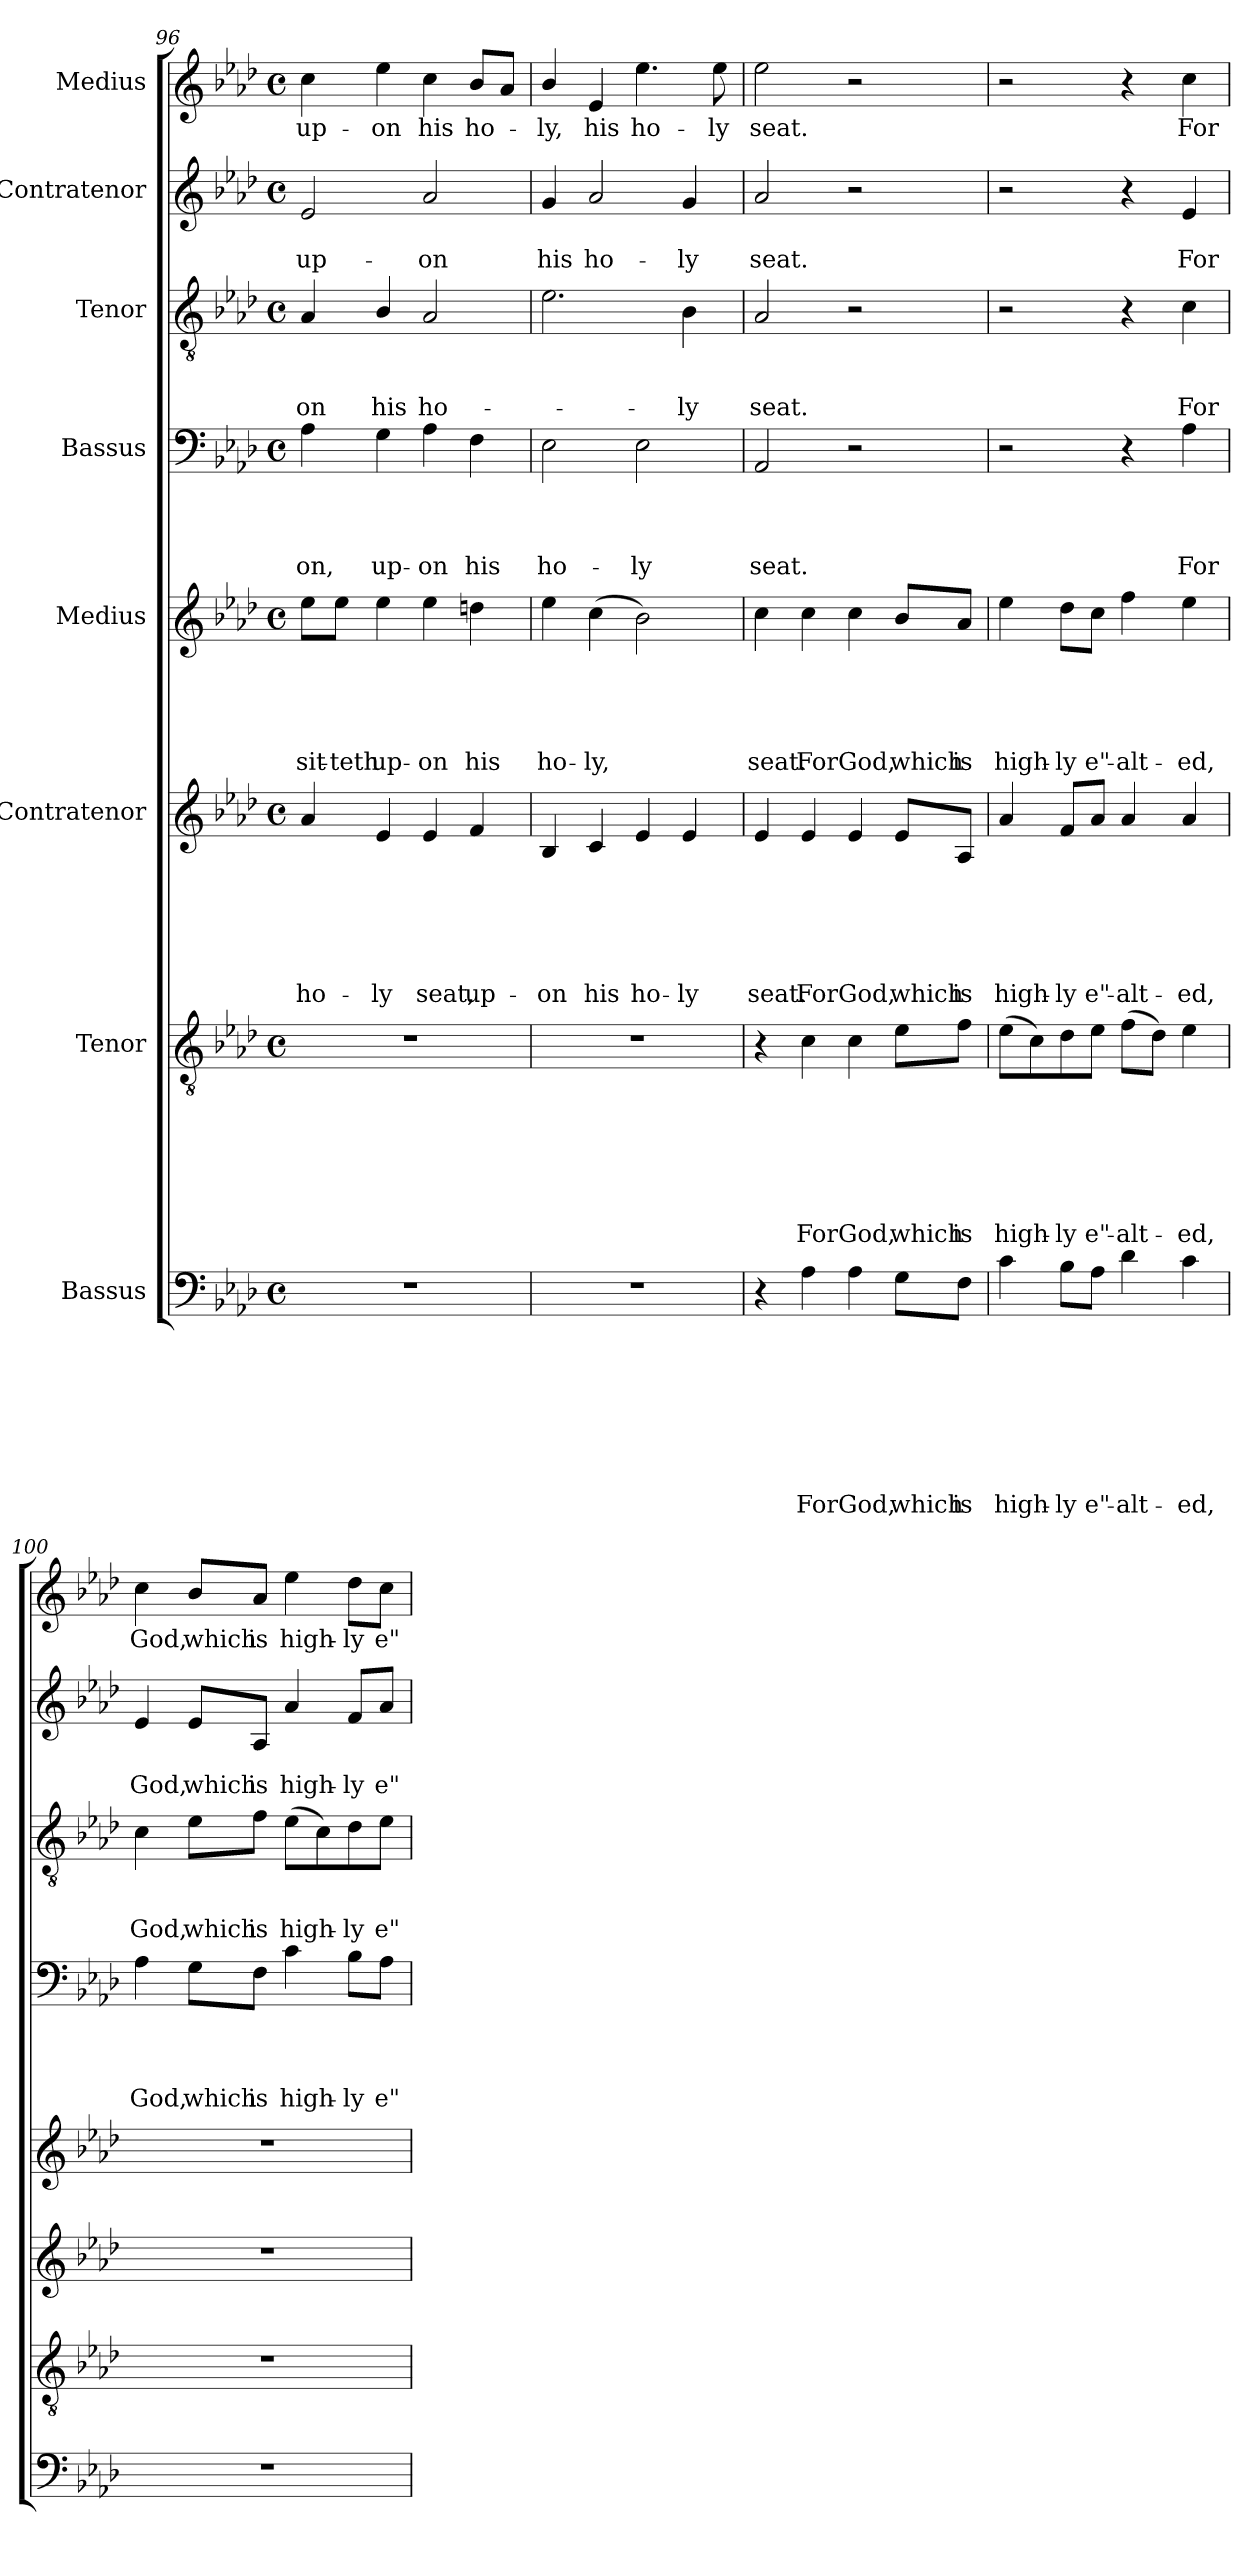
**kern	**text	**text	**text	**text	**text	**text	**text	**text	**kern	**text	**text	**text	**text	**text	**text	**text	**kern	**text	**text	**text	**text	**text	**text	**kern	**text	**text	**text	**text	**text	**kern	**text	**text	**text	**text	**kern	**text	**text	**text	**kern	**text	**text	**kern	**text
*part8	*part8	*part8	*part8	*part8	*part8	*part8	*part8	*part8	*part7	*part7	*part7	*part7	*part7	*part7	*part7	*part7	*part6	*part6	*part6	*part6	*part6	*part6	*part6	*part5	*part5	*part5	*part5	*part5	*part5	*part4	*part4	*part4	*part4	*part4	*part3	*part3	*part3	*part3	*part2	*part2	*part2	*part1	*part1
*staff8	*staff8	*staff8	*staff8	*staff8	*staff8	*staff8	*staff8	*staff8	*staff7	*staff7	*staff7	*staff7	*staff7	*staff7	*staff7	*staff7	*staff6	*staff6	*staff6	*staff6	*staff6	*staff6	*staff6	*staff5	*staff5	*staff5	*staff5	*staff5	*staff5	*staff4	*staff4	*staff4	*staff4	*staff4	*staff3	*staff3	*staff3	*staff3	*staff2	*staff2	*staff2	*staff1	*staff1
*I"Bassus	*	*	*	*	*	*	*	*	*I"Tenor	*	*	*	*	*	*	*	*I"Contratenor	*	*	*	*	*	*	*I"Medius	*	*	*	*	*	*I"Bassus	*	*	*	*	*I"Tenor	*	*	*	*I"Contratenor	*	*	*I"Medius	*
*clefF4	*	*	*	*	*	*	*	*	*clefGv2	*	*	*	*	*	*	*	*clefG2	*	*	*	*	*	*	*clefG2	*	*	*	*	*	*clefF4	*	*	*	*	*clefGv2	*	*	*	*clefG2	*	*	*clefG2	*
*k[b-e-a-d-]	*	*	*	*	*	*	*	*	*k[b-e-a-d-]	*	*	*	*	*	*	*	*k[b-e-a-d-]	*	*	*	*	*	*	*k[b-e-a-d-]	*	*	*	*	*	*k[b-e-a-d-]	*	*	*	*	*k[b-e-a-d-]	*	*	*	*k[b-e-a-d-]	*	*	*k[b-e-a-d-]	*
*A-:	*	*	*	*	*	*	*	*	*A-:	*	*	*	*	*	*	*	*A-:	*	*	*	*	*	*	*A-:	*	*	*	*	*	*A-:	*	*	*	*	*A-:	*	*	*	*A-:	*	*	*A-:	*
*M4/4	*	*	*	*	*	*	*	*	*M4/4	*	*	*	*	*	*	*	*M4/4	*	*	*	*	*	*	*M4/4	*	*	*	*	*	*M4/4	*	*	*	*	*M4/4	*	*	*	*M4/4	*	*	*M4/4	*
*met(c)	*	*	*	*	*	*	*	*	*met(c)	*	*	*	*	*	*	*	*met(c)	*	*	*	*	*	*	*met(c)	*	*	*	*	*	*met(c)	*	*	*	*	*met(c)	*	*	*	*met(c)	*	*	*met(c)	*
=96	=96	=96	=96	=96	=96	=96	=96	=96	=96	=96	=96	=96	=96	=96	=96	=96	=96	=96	=96	=96	=96	=96	=96	=96	=96	=96	=96	=96	=96	=96	=96	=96	=96	=96	=96	=96	=96	=96	=96	=96	=96	=96	=96
!	!	!	!	!	!	!	!	!	!	!	!	!	!	!	!	!	!	!	!	!	!	!	!LO:LY:b	!	!	!	!	!	!LO:LY:b	!	!	!	!	!LO:LY:b	!	!	!	!LO:LY:b	!	!	!LO:LY:b	!	!LO:LY:b
1r	.	.	.	.	.	.	.	.	1r	.	.	.	.	.	.	.	4a-/	.	.	.	.	.	ho-	8ee-\L	.	.	.	.	sit-	4A-\	.	.	.	-on,	4A-/	.	.	-on	2e-/	.	up-	4cc\	up-
!	!	!	!	!	!	!	!	!	!	!	!	!	!	!	!	!	!	!	!	!	!	!	!	!	!	!	!	!	!LO:LY:b	!	!	!	!	!	!	!	!	!	!	!	!	!	!
.	.	.	.	.	.	.	.	.	.	.	.	.	.	.	.	.	.	.	.	.	.	.	.	8ee-\J	.	.	.	.	-teth	.	.	.	.	.	.	.	.	.	.	.	.	.	.
!	!	!	!	!	!	!	!	!	!	!	!	!	!	!	!	!	!	!	!	!	!	!	!LO:LY:b	!	!	!	!	!	!LO:LY:b	!	!	!	!	!LO:LY:b	!	!	!	!LO:LY:b	!	!	!	!	!LO:LY:b
.	.	.	.	.	.	.	.	.	.	.	.	.	.	.	.	.	4e-/	.	.	.	.	.	-ly	4ee-\	.	.	.	.	up-	4G\	.	.	.	up-	4B-/	.	.	his	.	.	.	4ee-\	-on
!	!	!	!	!	!	!	!	!	!	!	!	!	!	!	!	!	!	!	!	!	!	!	!LO:LY:b	!	!	!	!	!	!LO:LY:b	!	!	!	!	!LO:LY:b	!	!	!	!LO:LY:b	!	!	!LO:LY:b	!	!LO:LY:b
.	.	.	.	.	.	.	.	.	.	.	.	.	.	.	.	.	4e-/	.	.	.	.	.	seat,	4ee-\	.	.	.	.	-on	4A-\	.	.	.	-on	2A-/	.	.	ho-	2a-/	.	-on	4cc\	his
!	!	!	!	!	!	!	!	!	!	!	!	!	!	!	!	!	!	!	!	!	!	!	!LO:LY:b	!	!	!	!	!	!LO:LY:b	!	!	!	!	!LO:LY:b	!	!	!	!	!	!	!	!	!LO:LY:b
.	.	.	.	.	.	.	.	.	.	.	.	.	.	.	.	.	4f/	.	.	.	.	.	up-	4ddn\	.	.	.	.	his	4F\	.	.	.	his	.	.	.	.	.	.	.	8b-/L	ho-
.	.	.	.	.	.	.	.	.	.	.	.	.	.	.	.	.	.	.	.	.	.	.	.	.	.	.	.	.	.	.	.	.	.	.	.	.	.	.	.	.	.	8a-/J	.
!!LO:LB:g=z
=97	=97	=97	=97	=97	=97	=97	=97	=97	=97	=97	=97	=97	=97	=97	=97	=97	=97	=97	=97	=97	=97	=97	=97	=97	=97	=97	=97	=97	=97	=97	=97	=97	=97	=97	=97	=97	=97	=97	=97	=97	=97	=97	=97
!	!	!	!	!	!	!	!	!	!	!	!	!	!	!	!	!	!	!	!	!	!	!	!LO:LY:b	!	!	!	!	!	!LO:LY:b	!	!	!	!	!LO:LY:b	!	!	!	!	!	!	!LO:LY:b	!	!LO:LY:b
1r	.	.	.	.	.	.	.	.	1r	.	.	.	.	.	.	.	4B-/	.	.	.	.	.	-on	4ee-\	.	.	.	.	ho-	2E-\	.	.	.	ho-	2.e-\	.	.	.	4g/	.	his	4b-/	-ly,
!	!	!	!	!	!	!	!	!	!	!	!	!	!	!	!	!	!	!	!	!	!	!	!LO:LY:b	!	!	!	!	!	!LO:LY:b	!	!	!	!	!	!	!	!	!	!	!	!LO:LY:b	!	!LO:LY:b
.	.	.	.	.	.	.	.	.	.	.	.	.	.	.	.	.	4c/	.	.	.	.	.	his	(>4cc\	.	.	.	.	-ly,	.	.	.	.	.	.	.	.	.	2a-/	.	ho-	4e-/	his
!	!	!	!	!	!	!	!	!	!	!	!	!	!	!	!	!	!	!	!	!	!	!	!LO:LY:b	!	!	!	!	!	!	!	!	!	!	!LO:LY:b	!	!	!	!	!	!	!	!	!LO:LY:b
.	.	.	.	.	.	.	.	.	.	.	.	.	.	.	.	.	4e-/	.	.	.	.	.	ho-	2b-\)	.	.	.	.	.	2E-\	.	.	.	-ly	.	.	.	.	.	.	.	4.ee-\	ho-
!	!	!	!	!	!	!	!	!	!	!	!	!	!	!	!	!	!	!	!	!	!	!	!LO:LY:b	!	!	!	!	!	!	!	!	!	!	!	!	!	!	!LO:LY:b	!	!	!LO:LY:b	!	!
.	.	.	.	.	.	.	.	.	.	.	.	.	.	.	.	.	4e-/	.	.	.	.	.	-ly	.	.	.	.	.	.	.	.	.	.	.	4B-\	.	.	-ly	4g/	.	-ly	.	.
!	!	!	!	!	!	!	!	!	!	!	!	!	!	!	!	!	!	!	!	!	!	!	!	!	!	!	!	!	!	!	!	!	!	!	!	!	!	!	!	!	!	!	!LO:LY:b
.	.	.	.	.	.	.	.	.	.	.	.	.	.	.	.	.	.	.	.	.	.	.	.	.	.	.	.	.	.	.	.	.	.	.	.	.	.	.	.	.	.	8ee-\	-ly
=98	=98	=98	=98	=98	=98	=98	=98	=98	=98	=98	=98	=98	=98	=98	=98	=98	=98	=98	=98	=98	=98	=98	=98	=98	=98	=98	=98	=98	=98	=98	=98	=98	=98	=98	=98	=98	=98	=98	=98	=98	=98	=98	=98
!	!	!	!	!	!	!	!	!	!	!	!	!	!	!	!	!	!	!	!	!	!	!	!LO:LY:b	!	!	!	!	!	!LO:LY:b	!	!	!	!	!LO:LY:b	!	!	!	!LO:LY:b	!	!	!LO:LY:b	!	!LO:LY:b
4r	.	.	.	.	.	.	.	.	4r	.	.	.	.	.	.	.	4e-/	.	.	.	.	.	seat.	4cc\	.	.	.	.	seat.	2AA-/	.	.	.	seat.	2A-/	.	.	seat.	2a-/	.	seat.	2ee-\	seat.
!	!	!	!	!	!	!	!	!LO:LY:b	!	!	!	!	!	!	!	!LO:LY:b	!	!	!	!	!	!	!LO:LY:b	!	!	!	!	!	!LO:LY:b	!	!	!	!	!	!	!	!	!	!	!	!	!	!
4A-\	.	.	.	.	.	.	.	For	4c\	.	.	.	.	.	.	For	4e-/	.	.	.	.	.	For	4cc\	.	.	.	.	For	.	.	.	.	.	.	.	.	.	.	.	.	.	.
!	!	!	!	!	!	!	!	!LO:LY:b	!	!	!	!	!	!	!	!LO:LY:b	!	!	!	!	!	!	!LO:LY:b	!	!	!	!	!	!LO:LY:b	!	!	!	!	!	!	!	!	!	!	!	!	!	!
4A-\	.	.	.	.	.	.	.	God,	4c\	.	.	.	.	.	.	God,	4e-/	.	.	.	.	.	God,	4cc\	.	.	.	.	God,	2r	.	.	.	.	2r	.	.	.	2r	.	.	2r	.
!	!	!	!	!	!	!	!	!LO:LY:b	!	!	!	!	!	!	!	!LO:LY:b	!	!	!	!	!	!	!LO:LY:b	!	!	!	!	!	!LO:LY:b	!	!	!	!	!	!	!	!	!	!	!	!	!	!
8G\L	.	.	.	.	.	.	.	which	8e-\L	.	.	.	.	.	.	which	8e-/L	.	.	.	.	.	which	8b-/L	.	.	.	.	which	.	.	.	.	.	.	.	.	.	.	.	.	.	.
!	!	!	!	!	!	!	!	!LO:LY:b	!	!	!	!	!	!	!	!LO:LY:b	!	!	!	!	!	!	!LO:LY:b	!	!	!	!	!	!LO:LY:b	!	!	!	!	!	!	!	!	!	!	!	!	!	!
8F\J	.	.	.	.	.	.	.	is	8f\J	.	.	.	.	.	.	is	8A-/J	.	.	.	.	.	is	8a-/J	.	.	.	.	is	.	.	.	.	.	.	.	.	.	.	.	.	.	.
=99	=99	=99	=99	=99	=99	=99	=99	=99	=99	=99	=99	=99	=99	=99	=99	=99	=99	=99	=99	=99	=99	=99	=99	=99	=99	=99	=99	=99	=99	=99	=99	=99	=99	=99	=99	=99	=99	=99	=99	=99	=99	=99	=99
!	!	!	!	!	!	!	!	!LO:LY:b	!	!	!	!	!	!	!	!LO:LY:b	!	!	!	!	!	!	!LO:LY:b	!	!	!	!	!	!LO:LY:b	!	!	!	!	!	!	!	!	!	!	!	!	!	!
4c\	.	.	.	.	.	.	.	high-	(>8e-\L	.	.	.	.	.	.	high-	4a-/	.	.	.	.	.	high-	4ee-\	.	.	.	.	high-	2r	.	.	.	.	2r	.	.	.	2r	.	.	2r	.
.	.	.	.	.	.	.	.	.	8c\)	.	.	.	.	.	.	.	.	.	.	.	.	.	.	.	.	.	.	.	.	.	.	.	.	.	.	.	.	.	.	.	.	.	.
!	!	!	!	!	!	!	!	!LO:LY:b	!	!	!	!	!	!	!	!LO:LY:b	!	!	!	!	!	!	!LO:LY:b	!	!	!	!	!	!LO:LY:b	!	!	!	!	!	!	!	!	!	!	!	!	!	!
8B-\L	.	.	.	.	.	.	.	-ly	8d-\	.	.	.	.	.	.	-ly	8f/L	.	.	.	.	.	-ly	8dd-\L	.	.	.	.	-ly	.	.	.	.	.	.	.	.	.	.	.	.	.	.
!	!	!	!	!	!	!	!	!LO:LY:b	!	!	!	!	!	!	!	!LO:LY:b	!	!	!	!	!	!	!LO:LY:b	!	!	!	!	!	!LO:LY:b	!	!	!	!	!	!	!	!	!	!	!	!	!	!
8A-\J	.	.	.	.	.	.	.	e"-	8e-\J	.	.	.	.	.	.	e"-	8a-/J	.	.	.	.	.	e"-	8cc\J	.	.	.	.	e"-	.	.	.	.	.	.	.	.	.	.	.	.	.	.
!	!	!	!	!	!	!	!	!LO:LY:b	!	!	!	!	!	!	!	!LO:LY:b	!	!	!	!	!	!	!LO:LY:b	!	!	!	!	!	!LO:LY:b	!	!	!	!	!	!	!	!	!	!	!	!	!	!
4d-\	.	.	.	.	.	.	.	-alt-	(>8f\L	.	.	.	.	.	.	-alt-	4a-/	.	.	.	.	.	-alt-	4ff\	.	.	.	.	-alt-	4r	.	.	.	.	4r	.	.	.	4r	.	.	4r	.
.	.	.	.	.	.	.	.	.	8d-\J)	.	.	.	.	.	.	.	.	.	.	.	.	.	.	.	.	.	.	.	.	.	.	.	.	.	.	.	.	.	.	.	.	.	.
!	!	!	!	!	!	!	!	!LO:LY:b	!	!	!	!	!	!	!	!LO:LY:b	!	!	!	!	!	!	!LO:LY:b	!	!	!	!	!	!LO:LY:b	!	!	!	!	!LO:LY:b	!	!	!	!LO:LY:b	!	!	!LO:LY:b	!	!LO:LY:b
4c\	.	.	.	.	.	.	.	-ed,	4e-\	.	.	.	.	.	.	-ed,	4a-/	.	.	.	.	.	-ed,	4ee-\	.	.	.	.	-ed,	4A-\	.	.	.	For	4c\	.	.	For	4e-/	.	For	4cc\	For
=100	=100	=100	=100	=100	=100	=100	=100	=100	=100	=100	=100	=100	=100	=100	=100	=100	=100	=100	=100	=100	=100	=100	=100	=100	=100	=100	=100	=100	=100	=100	=100	=100	=100	=100	=100	=100	=100	=100	=100	=100	=100	=100	=100
!	!	!	!	!	!	!	!	!	!	!	!	!	!	!	!	!	!	!	!	!	!	!	!	!	!	!	!	!	!	!	!	!	!	!LO:LY:b	!	!	!	!LO:LY:b	!	!	!LO:LY:b	!	!LO:LY:b
1r	.	.	.	.	.	.	.	.	1r	.	.	.	.	.	.	.	1r	.	.	.	.	.	.	1r	.	.	.	.	.	4A-\	.	.	.	God,	4c\	.	.	God,	4e-/	.	God,	4cc\	God,
!	!	!	!	!	!	!	!	!	!	!	!	!	!	!	!	!	!	!	!	!	!	!	!	!	!	!	!	!	!	!	!	!	!	!LO:LY:b	!	!	!	!LO:LY:b	!	!	!LO:LY:b	!	!LO:LY:b
.	.	.	.	.	.	.	.	.	.	.	.	.	.	.	.	.	.	.	.	.	.	.	.	.	.	.	.	.	.	8G\L	.	.	.	which	8e-\L	.	.	which	8e-/L	.	which	8b-/L	which
!	!	!	!	!	!	!	!	!	!	!	!	!	!	!	!	!	!	!	!	!	!	!	!	!	!	!	!	!	!	!	!	!	!	!LO:LY:b	!	!	!	!LO:LY:b	!	!	!LO:LY:b	!	!LO:LY:b
.	.	.	.	.	.	.	.	.	.	.	.	.	.	.	.	.	.	.	.	.	.	.	.	.	.	.	.	.	.	8F\J	.	.	.	is	8f\J	.	.	is	8A-/J	.	is	8a-/J	is
!	!	!	!	!	!	!	!	!	!	!	!	!	!	!	!	!	!	!	!	!	!	!	!	!	!	!	!	!	!	!	!	!	!	!LO:LY:b	!	!	!	!LO:LY:b	!	!	!LO:LY:b	!	!LO:LY:b
.	.	.	.	.	.	.	.	.	.	.	.	.	.	.	.	.	.	.	.	.	.	.	.	.	.	.	.	.	.	4c\	.	.	.	high-	(>8e-\L	.	.	high-	4a-/	.	high-	4ee-\	high-
.	.	.	.	.	.	.	.	.	.	.	.	.	.	.	.	.	.	.	.	.	.	.	.	.	.	.	.	.	.	.	.	.	.	.	8c\)	.	.	.	.	.	.	.	.
!	!	!	!	!	!	!	!	!	!	!	!	!	!	!	!	!	!	!	!	!	!	!	!	!	!	!	!	!	!	!	!	!	!	!LO:LY:b	!	!	!	!LO:LY:b	!	!	!LO:LY:b	!	!LO:LY:b
.	.	.	.	.	.	.	.	.	.	.	.	.	.	.	.	.	.	.	.	.	.	.	.	.	.	.	.	.	.	8B-\L	.	.	.	-ly	8d-\	.	.	-ly	8f/L	.	-ly	8dd-\L	-ly
!	!	!	!	!	!	!	!	!	!	!	!	!	!	!	!	!	!	!	!	!	!	!	!	!	!	!	!	!	!	!	!	!	!	!LO:LY:b	!	!	!	!LO:LY:b	!	!	!LO:LY:b	!	!LO:LY:b
.	.	.	.	.	.	.	.	.	.	.	.	.	.	.	.	.	.	.	.	.	.	.	.	.	.	.	.	.	.	8A-\J	.	.	.	e"-	8e-\J	.	.	e"-	8a-/J	.	e"-	8cc\J	e"-
=	=	=	=	=	=	=	=	=	=	=	=	=	=	=	=	=	=	=	=	=	=	=	=	=	=	=	=	=	=	=	=	=	=	=	=	=	=	=	=	=	=	=	=
*-	*-	*-	*-	*-	*-	*-	*-	*-	*-	*-	*-	*-	*-	*-	*-	*-	*-	*-	*-	*-	*-	*-	*-	*-	*-	*-	*-	*-	*-	*-	*-	*-	*-	*-	*-	*-	*-	*-	*-	*-	*-	*-	*-
